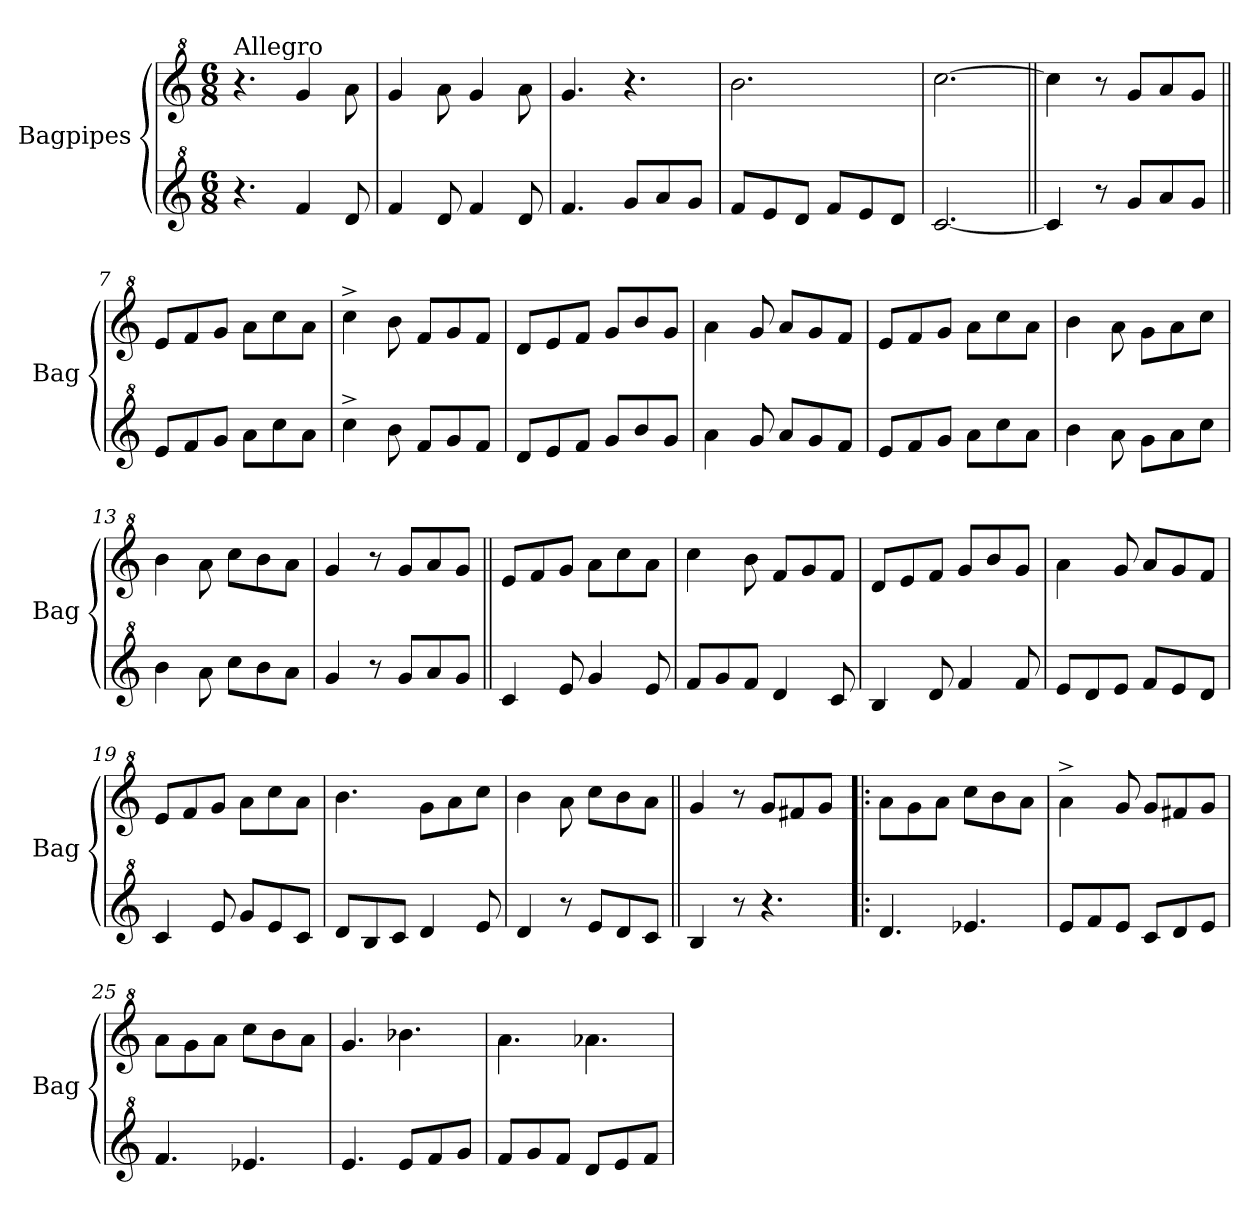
**kern	**kern
*part2	*part1
*staff2	*staff1
*I"Bagpipes	*I"Bagpipes
*I'Bag	*I'Bag
*clefG^2	*clefG^2
*k[]	*k[]
*C:	*C:
*M6/8	*M6/8
=1	=1
!	!LO:TX:a:t=Allegro
4.r	4.r
4ff/	4gg/
8dd/	8aa\
=2	=2
4ff/	4gg/
8dd/	8aa\
4ff/	4gg/
8dd/	8aa\
=3	=3
4.ff/	4.gg/
8gg/L	4.r
8aa/	.
8gg/J	.
=4	=4
8ff/L	2.bb\
8ee/	.
8dd/J	.
8ff/L	.
8ee/	.
8dd/J	.
=5	=5
[2.cc/	[2.ccc\
=6||	=6||
4cc/]	4ccc\]
8r	8r
8gg/L	8gg/L
8aa/	8aa/
8gg/J	8gg/J
=7||	=7||
8ee/L	8ee/L
8ff/	8ff/
8gg/J	8gg/J
8aa\L	8aa\L
8ccc\	8ccc\
8aa\J	8aa\J
=8	=8
4ccc^\	4ccc^\
8bb\	8bb\
8ff/L	8ff/L
8gg/	8gg/
8ff/J	8ff/J
!!LO:LB:g=z
=9	=9
8dd/L	8dd/L
8ee/	8ee/
8ff/J	8ff/J
8gg/L	8gg/L
8bb/	8bb/
8gg/J	8gg/J
=10	=10
4aa\	4aa\
8gg/	8gg/
8aa/L	8aa/L
8gg/	8gg/
8ff/J	8ff/J
=11	=11
8ee/L	8ee/L
8ff/	8ff/
8gg/J	8gg/J
8aa\L	8aa\L
8ccc\	8ccc\
8aa\J	8aa\J
=12	=12
4bb\	4bb\
8aa\	8aa\
8gg\L	8gg\L
8aa\	8aa\
8ccc\J	8ccc\J
=13	=13
4bb\	4bb\
8aa\	8aa\
8ccc\L	8ccc\L
8bb\	8bb\
8aa\J	8aa\J
=14	=14
4gg/	4gg/
8r	8r
8gg/L	8gg/L
8aa/	8aa/
8gg/J	8gg/J
=15||	=15||
4cc/	8ee/L
.	8ff/
8ee/	8gg/J
4gg/	8aa\L
.	8ccc\
8ee/	8aa\J
!!LO:LB:g=z
=16	=16
8ff/L	4ccc\
8gg/	.
8ff/J	8bb\
4dd/	8ff/L
.	8gg/
8cc/	8ff/J
=17	=17
4b/	8dd/L
.	8ee/
8dd/	8ff/J
4ff/	8gg/L
.	8bb/
8ff/	8gg/J
=18	=18
8ee/L	4aa\
8dd/	.
8ee/J	8gg/
8ff/L	8aa/L
8ee/	8gg/
8dd/J	8ff/J
=19	=19
4cc/	8ee/L
.	8ff/
8ee/	8gg/J
8gg/L	8aa\L
8ee/	8ccc\
8cc/J	8aa\J
=20	=20
8dd/L	4.bb\
8b/	.
8cc/J	.
4dd/	8gg\L
.	8aa\
8ee/	8ccc\J
=21	=21
4dd/	4bb\
8r	8aa\
8ee/L	8ccc\L
8dd/	8bb\
8cc/J	8aa\J
!!LO:LB:g=z
=22||	=22||
4b/	4gg/
8r	8r
4.r	8gg/L
.	8ff#X/
.	8gg/J
=23!|:	=23!|:
4.dd/	8aa\L
.	8gg\
.	8aa\J
4.ee-X/	8ccc\L
.	8bb\
.	8aa\J
=24	=24
8ee/L	4aa^\
8ff/	.
8ee/J	8gg/
8cc/L	8gg/L
8dd/	8ff#X/
8ee/J	8gg/J
=25	=25
4.ff/	8aa\L
.	8gg\
.	8aa\J
4.ee-X/	8ccc\L
.	8bb\
.	8aa\J
=26	=26
4.ee/	4.gg/
8ee/L	4.bb-X\
8ff/	.
8gg/J	.
=27	=27
8ff/L	4.aa\
8gg/	.
8ff/J	.
8dd/L	4.aa-X\
8ee/	.
8ff/J	.
=	=
*-	*-
